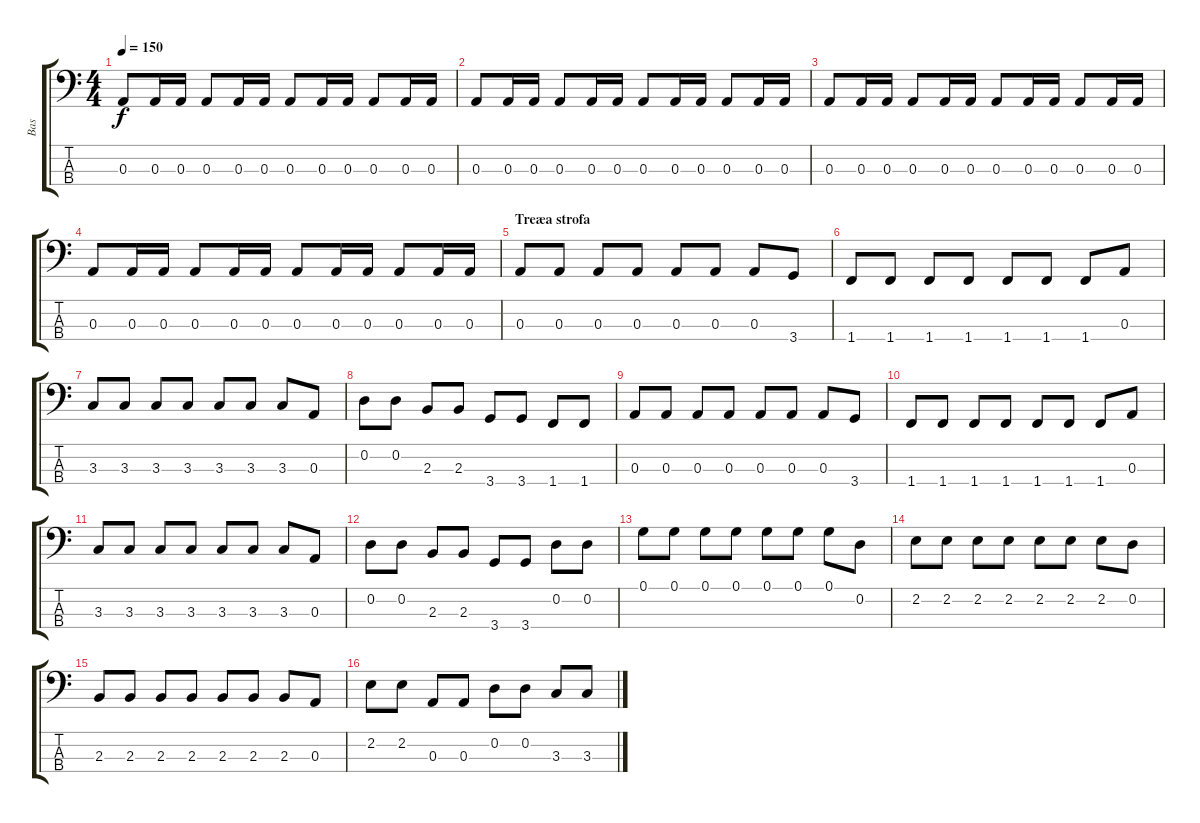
\track ("Bas" "Bas") {instrument electricbassfinger}
\staff {score tabs}
\tuning (G2 D2 A1 E1) {hide}
\ts (4 4)
\tempo 150
\clef f4
\ks c
0.3.8{dy f} 0.3.16 0.3.16 0.3.8 0.3.16 0.3.16 0.3.8 0.3.16 0.3.16 0.3.8 0.3.16 0.3.16 |
0.3.8 0.3.16 0.3.16 0.3.8 0.3.16 0.3.16 0.3.8 0.3.16 0.3.16 0.3.8 0.3.16 0.3.16 |
0.3.8 0.3.16 0.3.16 0.3.8 0.3.16 0.3.16 0.3.8 0.3.16 0.3.16 0.3.8 0.3.16 0.3.16 |
0.3.8 0.3.16 0.3.16 0.3.8 0.3.16 0.3.16 0.3.8 0.3.16 0.3.16 0.3.8 0.3.16 0.3.16 |
\section ("" "Treæa strofa")
0.3.8 0.3.8 0.3.8 0.3.8 0.3.8 0.3.8 0.3.8 3.4.8 |
1.4.8 1.4.8 1.4.8 1.4.8 1.4.8 1.4.8 1.4.8 0.3.8 |
3.3.8 3.3.8 3.3.8 3.3.8 3.3.8 3.3.8 3.3.8 0.3.8 |
0.2.8 0.2.8 2.3.8 2.3.8 3.4.8 3.4.8 1.4.8 1.4.8 |
0.3.8 0.3.8 0.3.8 0.3.8 0.3.8 0.3.8 0.3.8 3.4.8 |
1.4.8 1.4.8 1.4.8 1.4.8 1.4.8 1.4.8 1.4.8 0.3.8 |
3.3.8 3.3.8 3.3.8 3.3.8 3.3.8 3.3.8 3.3.8 0.3.8 |
0.2.8 0.2.8 2.3.8 2.3.8 3.4.8 3.4.8 0.2.8 0.2.8 |
0.1.8 0.1.8 0.1.8 0.1.8 0.1.8 0.1.8 0.1.8 0.2.8 |
2.2.8 2.2.8 2.2.8 2.2.8 2.2.8 2.2.8 2.2.8 0.2.8 |
2.3.8 2.3.8 2.3.8 2.3.8 2.3.8 2.3.8 2.3.8 0.3.8 |
2.2.8 2.2.8 0.3.8 0.3.8 0.2.8 0.2.8 3.3.8 3.3.8
